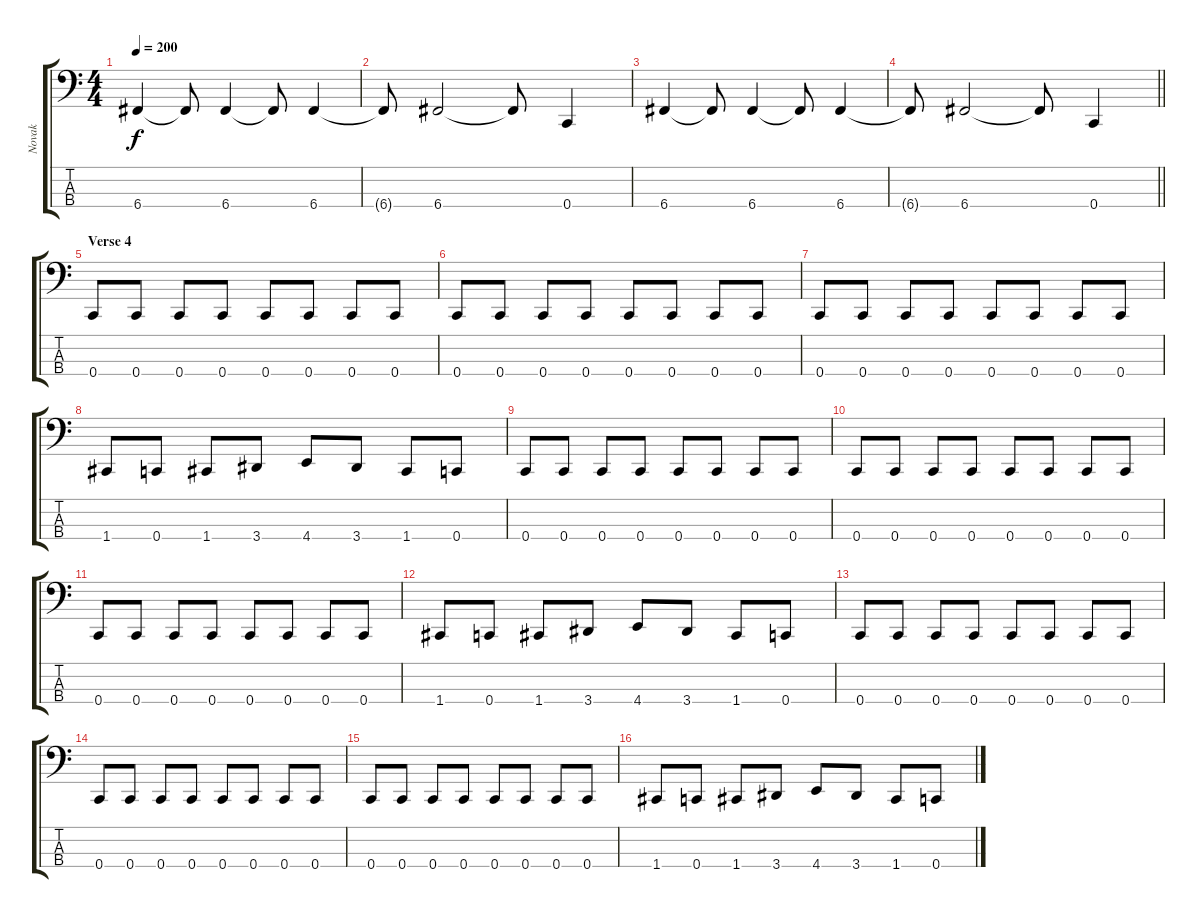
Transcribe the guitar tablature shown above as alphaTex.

\track ("Novak" "Novak") {instrument electricbasspick}
\staff {score tabs}
\tuning (Eb2 Bb1 F1 C1) {hide}
\ts (4 4)
\tempo 200
\clef f4
\ks c
6.4.4{dy f} 6.4{t}.8 6.4.4 6.4{t}.8 6.4.4 |
6.4{t}.8 6.4.2 6.4{t}.8 0.4.4 |
6.4.4 6.4{t}.8 6.4.4 6.4{t}.8 6.4.4 |
\barLineRight lightlight
6.4{t}.8 6.4.2 6.4{t}.8 0.4.4 |
\section ("" "Verse 4")
0.4.8 0.4.8 0.4.8 0.4.8 0.4.8 0.4.8 0.4.8 0.4.8 |
0.4.8 0.4.8 0.4.8 0.4.8 0.4.8 0.4.8 0.4.8 0.4.8 |
0.4.8 0.4.8 0.4.8 0.4.8 0.4.8 0.4.8 0.4.8 0.4.8 |
1.4.8 0.4.8 1.4.8 3.4.8 4.4.8 3.4.8 1.4.8 0.4.8 |
0.4.8 0.4.8 0.4.8 0.4.8 0.4.8 0.4.8 0.4.8 0.4.8 |
0.4.8 0.4.8 0.4.8 0.4.8 0.4.8 0.4.8 0.4.8 0.4.8 |
0.4.8 0.4.8 0.4.8 0.4.8 0.4.8 0.4.8 0.4.8 0.4.8 |
1.4.8 0.4.8 1.4.8 3.4.8 4.4.8 3.4.8 1.4.8 0.4.8 |
0.4.8 0.4.8 0.4.8 0.4.8 0.4.8 0.4.8 0.4.8 0.4.8 |
0.4.8 0.4.8 0.4.8 0.4.8 0.4.8 0.4.8 0.4.8 0.4.8 |
0.4.8 0.4.8 0.4.8 0.4.8 0.4.8 0.4.8 0.4.8 0.4.8 |
1.4.8 0.4.8 1.4.8 3.4.8 4.4.8 3.4.8 1.4.8 0.4.8
